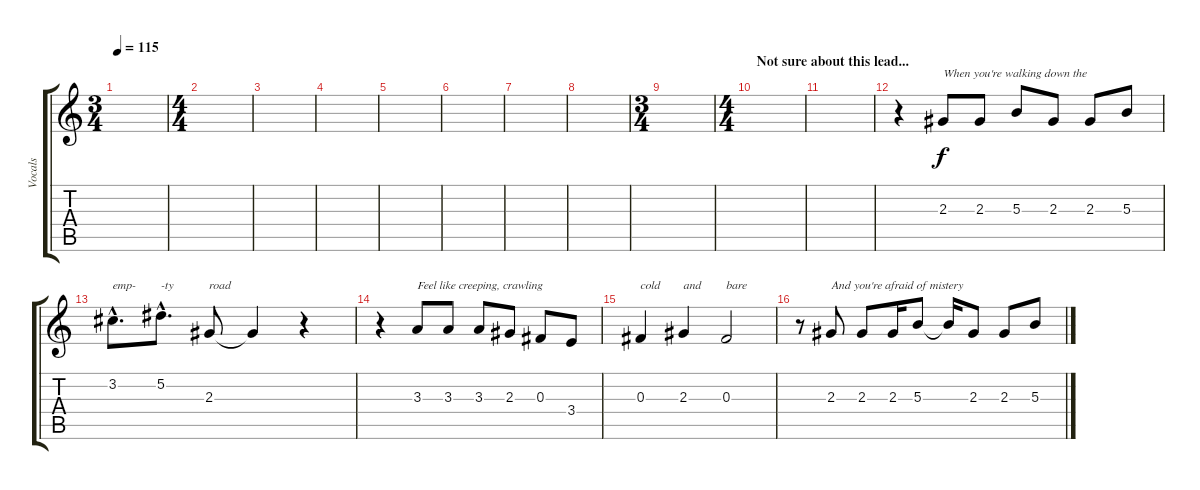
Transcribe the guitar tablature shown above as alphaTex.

\track ("Vocals" "Vocals") {instrument lead1square}
\staff {score tabs}
\tuning (Eb5 Bb4 Gb4 Db4 Ab3 Eb3) {hide}
\ts (3 4)
\tempo 115
\clef g2
\ks c
|
\ts (4 4)
|
|
|
|
|
|
|
\ts (3 4)
|
\ts (4 4)
\section ("" "Not sure about this lead...")
|
|
r.4 2.3.8{txt "When you're walking down the"} 2.3.8 5.3.8 2.3.8 2.3.8 5.3.8 |
3.2{hac}.8{d txt "emp-"} 5.2{hac}.8{d txt "-ty"} 2.3.8{txt "road"} 2.3{t}.4 r.4 |
r.4 3.3.8{txt "Feel like creeping, crawling"} 3.3.8 3.3.8 2.3.8 0.3.8 3.4.8 |
0.3.4{txt "cold"} 2.3.4{txt "and"} 0.3.2{txt "bare"} |
r.8 2.3.8{txt "And you're afraid of mistery"} 2.3.8 2.3.16 5.3.8 5.3{t}.16 2.3.8 2.3.8 5.3.8
